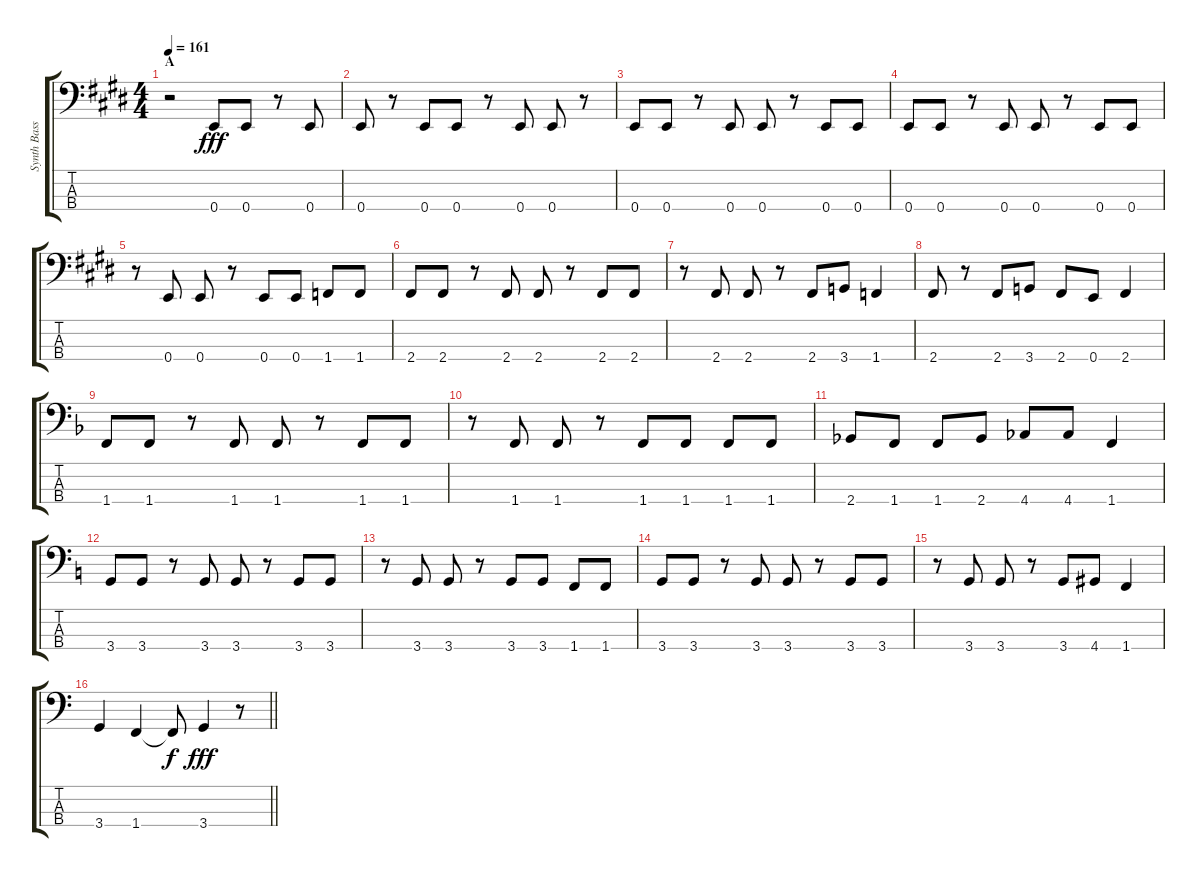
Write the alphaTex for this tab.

\track ("Synth Bass" "Synth Bass") {instrument synthbass1}
\staff {score tabs}
\tuning (G2 D2 A1 E1) {hide}
\ts (4 4)
\section ("" "A")
\tempo 161
\clef f4
\ks e
r.2{dy fff instrument synthbass1} 0.4.8 0.4.8 r.8 0.4.8 |
0.4.8 r.8 0.4.8 0.4.8 r.8 0.4.8 0.4.8 r.8 |
0.4.8 0.4.8 r.8 0.4.8 0.4.8 r.8 0.4.8 0.4.8 |
0.4.8 0.4.8 r.8 0.4.8 0.4.8 r.8 0.4.8 0.4.8 |
r.8 0.4.8 0.4.8 r.8 0.4.8 0.4.8 1.4.8 1.4.8 |
2.4.8 2.4.8 r.8 2.4.8 2.4.8 r.8 2.4.8 2.4.8 |
r.8 2.4.8 2.4.8 r.8 2.4.8 3.4.8 1.4.4 |
2.4.8 r.8 2.4.8 3.4.8 2.4.8 0.4.8 2.4.4 |
\ks f
1.4.8 1.4.8 r.8 1.4.8 1.4.8 r.8 1.4.8 1.4.8 |
r.8 1.4.8 1.4.8 r.8 1.4.8 1.4.8 1.4.8 1.4.8 |
2.4.8 1.4.8 1.4.8 2.4.8 4.4.8 4.4.8 1.4.4 |
\ks c
3.4.8 3.4.8 r.8 3.4.8 3.4.8 r.8 3.4.8 3.4.8 |
r.8 3.4.8 3.4.8 r.8 3.4.8 3.4.8 1.4.8 1.4.8 |
3.4.8 3.4.8 r.8 3.4.8 3.4.8 r.8 3.4.8 3.4.8 |
r.8 3.4.8 3.4.8 r.8 3.4.8 4.4.8 1.4.4 |
\barLineRight lightlight
3.4.4 1.4.4 1.4{t}.8{dy f} 3.4.4{dy fff} r.8
